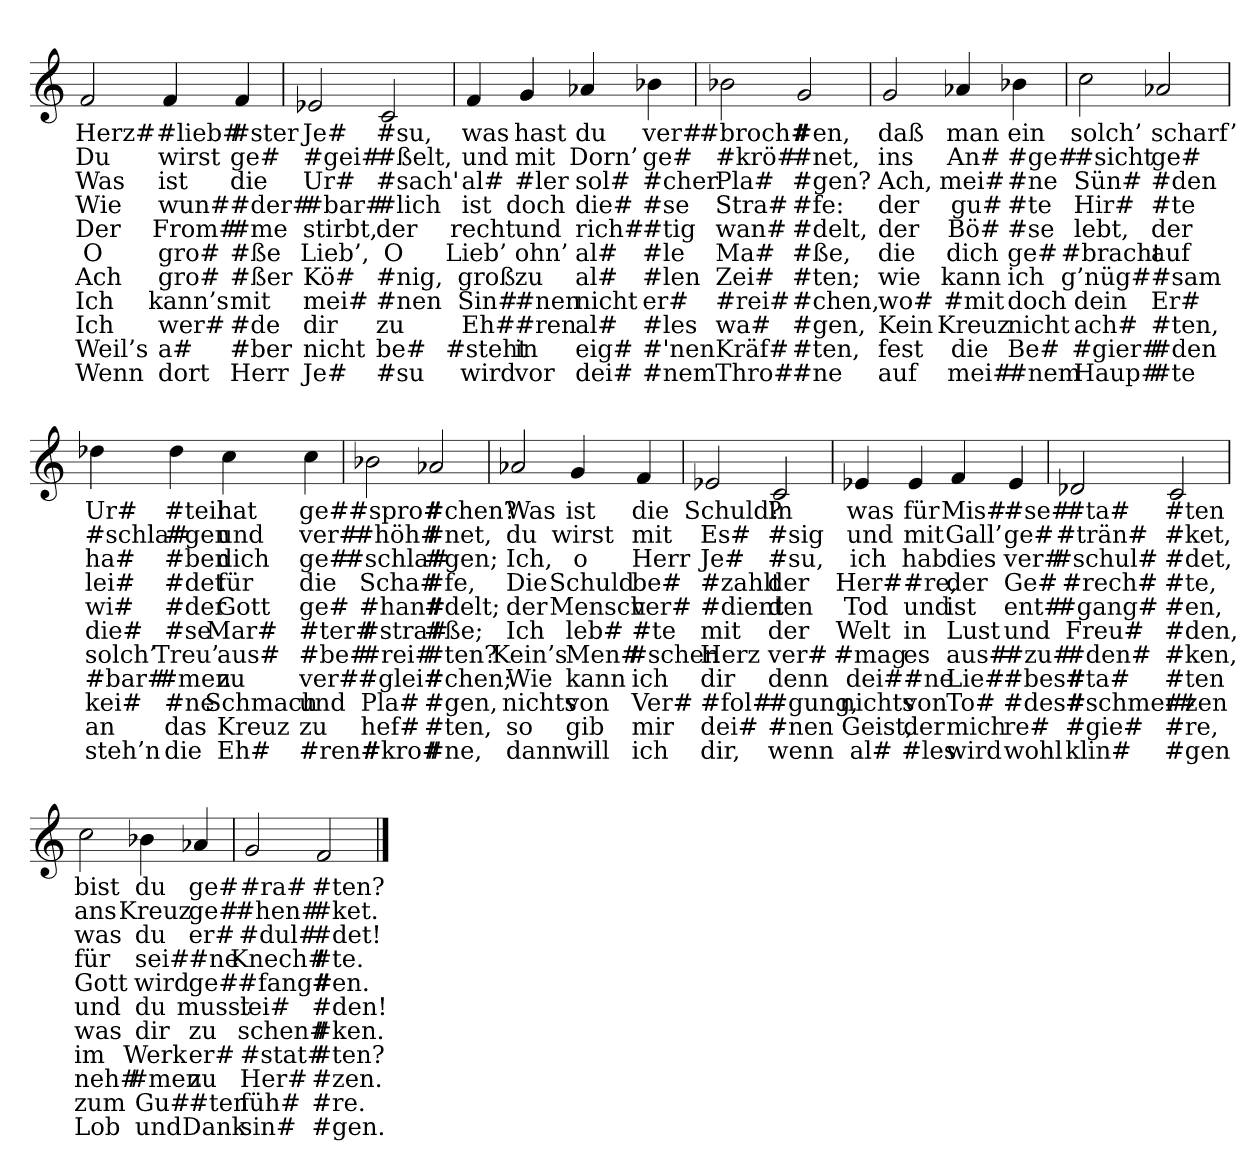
**kern	**text	**text	**text	**text	**text	**text	**text	**text	**text	**text	**text
*part1	*part1	*part1	*part1	*part1	*part1	*part1	*part1	*part1	*part1	*part1	*part1
*staff1	*staff1	*staff1	*staff1	*staff1	*staff1	*staff1	*staff1	*staff1	*staff1	*staff1	*staff1
*clefG2	*	*	*	*	*	*	*	*	*	*	*
=	=	=	=	=	=	=	=	=	=	=	=
2f	Herz#	Du	Was	Wie	Der	O	Ach	Ich	Ich	Weil’s	Wenn
4f	#lieb#	wirst	ist	wun#	From#	gro#	gro#	kann’s	wer#	a#	dort
4f	#ster	ge#	die	#der#	#me	#ße	#ßer	mit	#de	#ber	Herr
=	=	=	=	=	=	=	=	=	=	=	=
2e-	Je#	#gei#	Ur#	#bar#	stirbt,	Lieb’,	Kö#	mei#	dir	nicht	Je#
2c	#su,	#ßelt,	#sach'	#lich	der	O	#nig,	#nen	zu	be#	#su
=	=	=	=	=	=	=	=	=	=	=	=
4f	was	und	al#	ist	recht	Lieb’	groß	Sin#	Eh#	#steht	wird
4g	hast	mit	#ler	doch	und	ohn’	zu	#nen	#ren	in	vor
4a-	du	Dorn’	sol#	die#	rich#	al#	al#	nicht	al#	eig#	dei#
4b-	ver#	ge#	#cher	#se	#tig	#le	#len	er#	#les	#'nen	#nem
=	=	=	=	=	=	=	=	=	=	=	=
2b-	#broch#	#krö#	Pla#	Stra#	wan#	Ma#	Zei#	#rei#	wa#	Kräf#	Thro#
2g	#en,	#net,	#gen?	#fe:	#delt,	#ße,	#ten;	#chen,	#gen,	#ten,	#ne
=	=	=	=	=	=	=	=	=	=	=	=
2g	daß	ins	Ach,	der	der	die	wie	wo#	Kein	fest	auf
4a-	man	An#	mei#	gu#	Bö#	dich	kann	#mit	Kreuz	die	mei#
4b-	ein	#ge#	#ne	#te	#se	ge#	ich	doch	nicht	Be#	#nem
=	=	=	=	=	=	=	=	=	=	=	=
2cc	solch’	#sicht	Sün#	Hir#	lebt,	#bracht	g’nüg#	dein	ach#	#gier#	Haup#
2a-	scharf’	ge#	#den	#te	der	auf	#sam	Er#	#ten,	#den	#te
=	=	=	=	=	=	=	=	=	=	=	=
4dd-	Ur#	#schla#	ha#	lei#	wi#	die#	solch’	#bar#	kei#	an	steh’n
4dd-	#teil	#gen	#ben	#det	#der	#se	Treu’	#men	#ne	das	die
4cc	hat	und	dich	für	Gott	Mar#	aus#	zu	Schmach	Kreuz	Eh#
4cc	ge#	ver#	ge#	die	ge#	#ter#	#be#	ver#	und	zu	#ren#
=	=	=	=	=	=	=	=	=	=	=	=
2b-	#spro#	#höh#	#schla#	Scha#	#han#	#stra#	#rei#	#glei#	Pla#	hef#	#kro#
2a-	#chen?	#net,	#gen;	#fe,	#delt;	#ße;	#ten?	#chen;	#gen,	#ten,	#ne,
=	=	=	=	=	=	=	=	=	=	=	=
2a-	Was	du	Ich,	Die	der	Ich	Kein’s	Wie	nichts	so	dann
4g	ist	wirst	o	Schuld	Mensch	leb#	Men#	kann	von	gib	will
4f	die	mit	Herr	be#	ver#	#te	#schen	ich	Ver#	mir	ich
=	=	=	=	=	=	=	=	=	=	=	=
2e-	Schuld?	Es#	Je#	#zahlt	#dient	mit	Herz	dir	#fol#	dei#	dir,
2c	In	#sig	#su,	der	den	der	ver#	denn	#gung,	#nen	wenn
=	=	=	=	=	=	=	=	=	=	=	=
4e-	was	und	ich	Her#	Tod	Welt	#mag	dei#	nichts	Geist,	al#
4e-	für	mit	hab	#re,	und	in	es	#ne	von	der	#les
4f	Mis#	Gall’	dies	der	ist	Lust	aus#	Lie#	To#	mich	wird
4e-	#se#	ge#	ver#	Ge#	ent#	und	#zu#	#bes#	#des#	re#	wohl
=	=	=	=	=	=	=	=	=	=	=	=
2d-	#ta#	#trän#	#schul#	#rech#	#gang#	Freu#	#den#	#ta#	#schmer#	#gie#	klin#
2c	#ten	#ket,	#det,	#te,	#en,	#den,	#ken,	#ten	#zen	#re,	#gen
=	=	=	=	=	=	=	=	=	=	=	=
2cc	bist	ans	was	für	Gott	und	was	im	neh#	zum	Lob
4b-	du	Kreuz	du	sei#	wird	du	dir	Werk	#men	Gu#	und
4a-	ge#	ge#	er#	#ne	ge#	musst	zu	er#	zu	#ten	Dank
=	=	=	=	=	=	=	=	=	=	=	=
2g	#ra#	#hen#	#dul#	Knech#	#fang#	lei#	schen#	#stat#	Her#	füh#	sin#
2f	#ten?	#ket.	#det!	#te.	#en.	#den!	#ken.	#ten?	#zen.	#re.	#gen.
==	==	==	==	==	==	==	==	==	==	==	==
*-	*-	*-	*-	*-	*-	*-	*-	*-	*-	*-	*-
